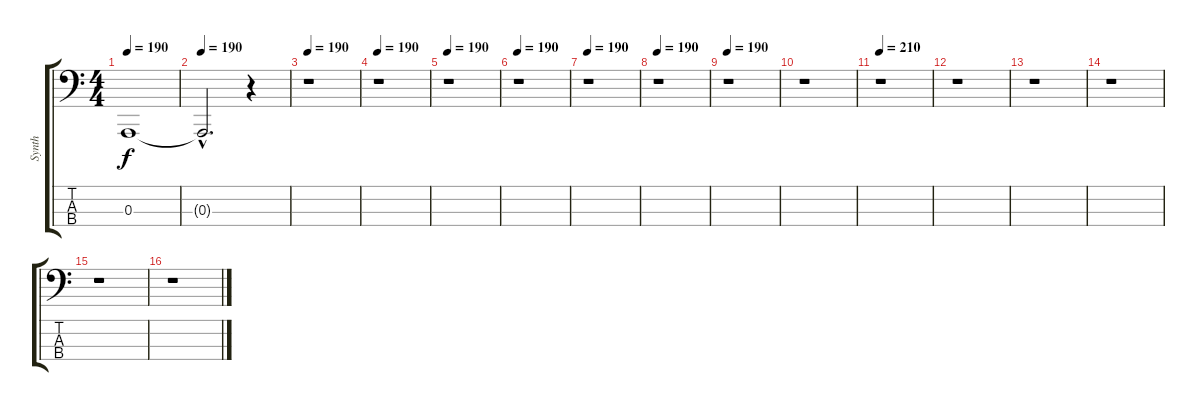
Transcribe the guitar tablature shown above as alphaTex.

\track ("Synth" "Synth") {instrument stringensemble2}
\staff {score tabs}
\tuning (G2 D2 A1 E1) {hide}
\ts (4 4)
\tempo 190
\clef f4
\ks c
0.3{t}.1{dy f} |
\tempo 190
0.3{hac t}.2{d} r.4 |
\tempo 190
r.1 |
\tempo 190
r.1 |
\tempo 190
r.1 |
\tempo 190
r.1 |
\tempo 190
r.1 |
\tempo 190
r.1 |
\tempo 190
r.1 |
r.1 |
\tempo 210
r.1 |
r.1 |
r.1 |
r.1 |
r.1 |
r.1
